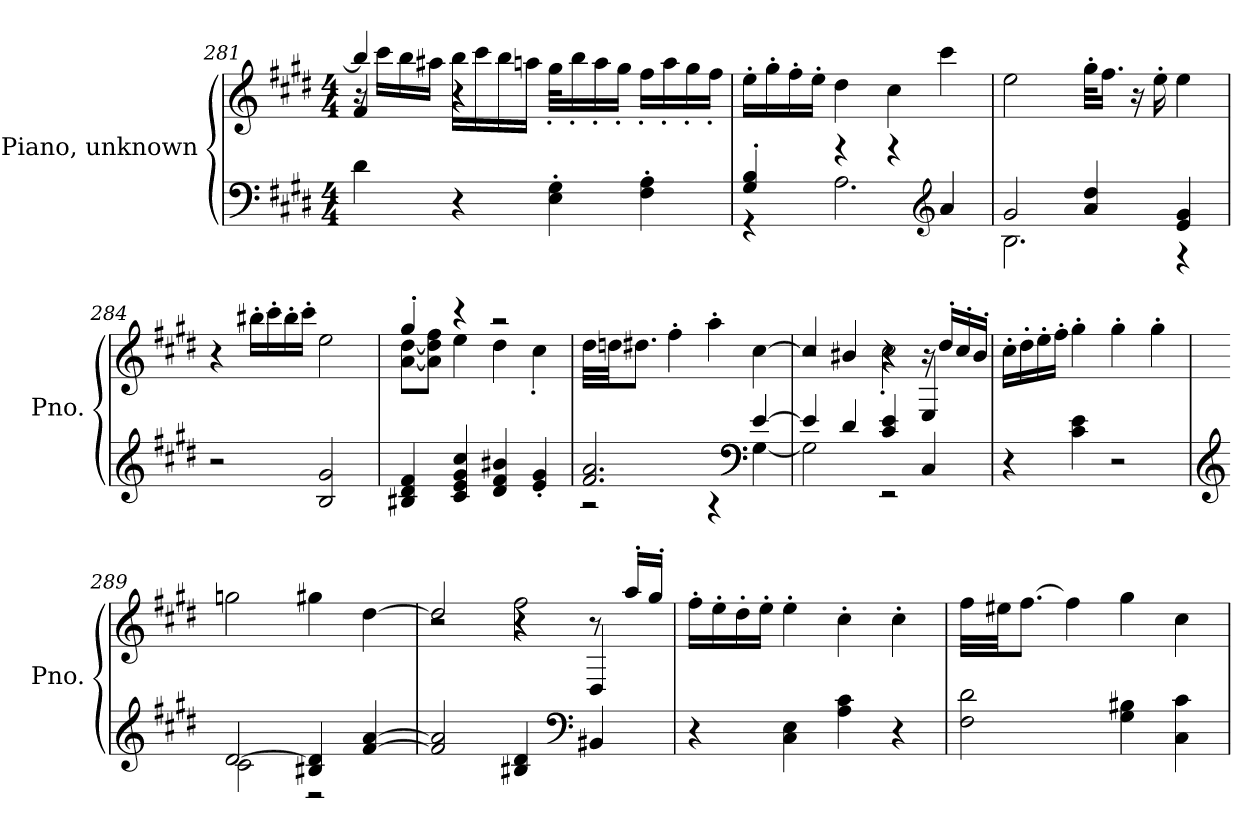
**kern	**kern
*part1	*part1
*staff2	*staff1
*I"Piano, unknown	*
*I'Pno.	*
*clefF4	*clefG2
*k[f#c#g#d#]	*k[f#c#g#d#]
*M4/4	*M4/4
=281	=281
*	*^
*	*	*^
4d#\	4bb/]	16r	4f#/
.	.	16ccc#\LL	.
.	.	16bb\	.
.	.	16aa#X\JJ	.
4r	4r	16bb\LL	4r
.	.	16ccc#\	.
.	.	16bb\	.
.	.	16aan\JJ	.
4E\' 4G#\'	2r	16gg#'\LL	2r
.	.	16bb'\	.
.	.	16aa'\	.
.	.	16gg#'\JJ	.
4F#\' 4A\'	.	16ff#'\LL	.
.	.	16aa'\	.
.	.	16gg#'\	.
.	.	16ff#'\JJ	.
*	*v	*v	*v
!!LO:LB:g=z
=282	=282
*^	*
4G#/' 4B/'	4r	16ee'\LL
.	.	16gg#'\
.	.	16ff#'\
.	.	16ee'\JJ
4r	2.A\	4dd#\
4r	.	4cc#\
*clefG2	*	*
4a/	.	4ccc#\
=283	=283	=283
2g#/	2.B\	2ee\
4a/ 4dd#/	.	32gg#'\KLL
.	.	16.ff#\JJ
.	.	16r
.	.	16ee'\
4e/ 4g#/	4r	4ee\
*v	*v	*
=284	=284
2r	4r
.	16bb#X'\LL
.	16ccc#'\
.	16bb#'\
.	16ccc#'\JJ
2B/ 2g#/	2ee\
=285	=285
*	*^
4B#X/ 4d#/ 4f#/	4gg#'/	[8a\ [8dd#\L
.	.	8a\] 8dd#\] 8ff#\J
4c#/ 4e/ 4g#/ 4cc#/	4r	4ee\
4d#/ 4f#/ 4b#X/	2r	4dd#\
4e/' 4g#/'	.	4cc#'\
*	*v	*v
=286	=286
*^	*
2.f#/ 2.a/	2r	32dd#\LLL
.	.	32ddn\JJ
.	.	8.dd#X\J
.	.	4ff#'\
.	4r	4aa'\
*clefF4	*	*
[4e/	[4G#\	[4cc#\
!!LO:PB:g=z
=287	=287	=287
*	*	*^
*	*	*	*^
4e/]	2G#\]	4cc#/]	2r	2r
4d#/	.	4b#X/	.	.
4c#/ 4e/	2r	4r	2cc#'\	4r
4C#/	.	16r	.	4E/
.	.	16dd#'/LL	.	.
.	.	16cc#'/	.	.
.	.	16b#'/JJ	.	.
*v	*v	*	*	*
*	*v	*v	*v
=288	=288
4r	16cc#'\LL
.	16dd#'\
.	16ee'\
.	16ff#'\JJ
4c#\ 4e\	4gg#'\
2r	4gg#'\
.	4gg#'\
=289	=289
*clefG2	*
*^	*
[2d#/	2c#\	2ggn\
4B#X/ 4d#/]	2r	4gg#X\
[4f#/ [4a/	.	[4dd#\
*v	*v	*
=290	=290
*	*^
*	*	*^
2f#/] 2a/]	2dd#/]	2r	2r
4B#X/ 4d#/	4r	2ff#\	4r
*clefF4	*	*	*
4BB#X/	8r	.	4D#/
.	16aa'/LL	.	.
.	16gg#'/JJ	.	.
*	*v	*v	*v
=291	=291
4r	16ff#'\LL
.	16ee'\
.	16dd#'\
.	16ee'\JJ
4C#\ 4E\	4ee'\
4A\ 4c#\	4cc#'\
4r	4cc#'\
!!LO:LB:g=z
=292	=292
2F#\ 2d#\	32ff#\LLL
.	32ee#X\JJ
.	[8.ff#\J
.	4ff#\]
4G#\ 4B#X\	4gg#\
4C#\ 4c#\	4cc#\
=	=
*-	*-
